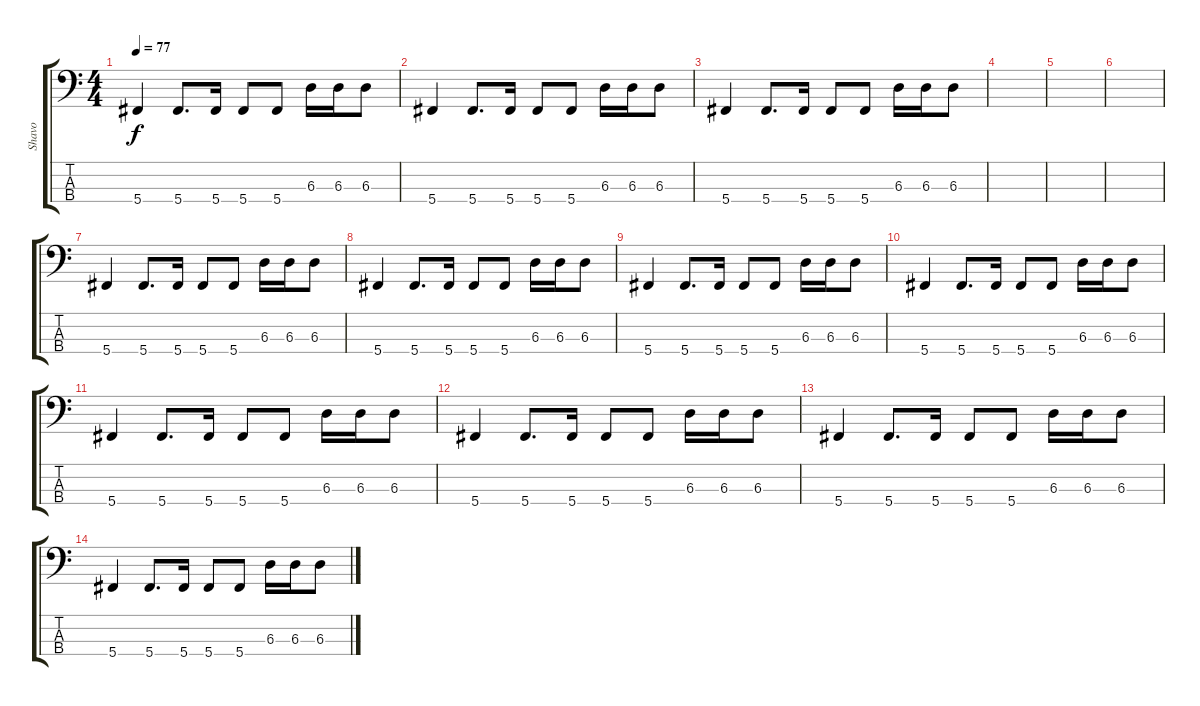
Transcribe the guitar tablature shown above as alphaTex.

\track ("Shavo" "Shavo") {instrument electricbasspick}
\staff {score tabs}
\tuning (Gb2 Db2 Ab1 Db1) {hide}
\ts (4 4)
\tempo 77
\clef f4
\ks c
5.4.4{dy f} 5.4.8{d} 5.4.16 5.4.8 5.4.8 6.3.16 6.3.16 6.3.8 |
5.4.4 5.4.8{d} 5.4.16 5.4.8 5.4.8 6.3.16 6.3.16 6.3.8 |
5.4.4 5.4.8{d} 5.4.16 5.4.8 5.4.8 6.3.16 6.3.16 6.3.8 |
|
|
|
5.4.4 5.4.8{d} 5.4.16 5.4.8 5.4.8 6.3.16 6.3.16 6.3.8 |
5.4.4 5.4.8{d} 5.4.16 5.4.8 5.4.8 6.3.16 6.3.16 6.3.8 |
5.4.4 5.4.8{d} 5.4.16 5.4.8 5.4.8 6.3.16 6.3.16 6.3.8 |
5.4.4 5.4.8{d} 5.4.16 5.4.8 5.4.8 6.3.16 6.3.16 6.3.8 |
5.4.4 5.4.8{d} 5.4.16 5.4.8 5.4.8 6.3.16 6.3.16 6.3.8 |
5.4.4 5.4.8{d} 5.4.16 5.4.8 5.4.8 6.3.16 6.3.16 6.3.8 |
5.4.4 5.4.8{d} 5.4.16 5.4.8 5.4.8 6.3.16 6.3.16 6.3.8 |
5.4.4 5.4.8{d} 5.4.16 5.4.8 5.4.8 6.3.16 6.3.16 6.3.8
